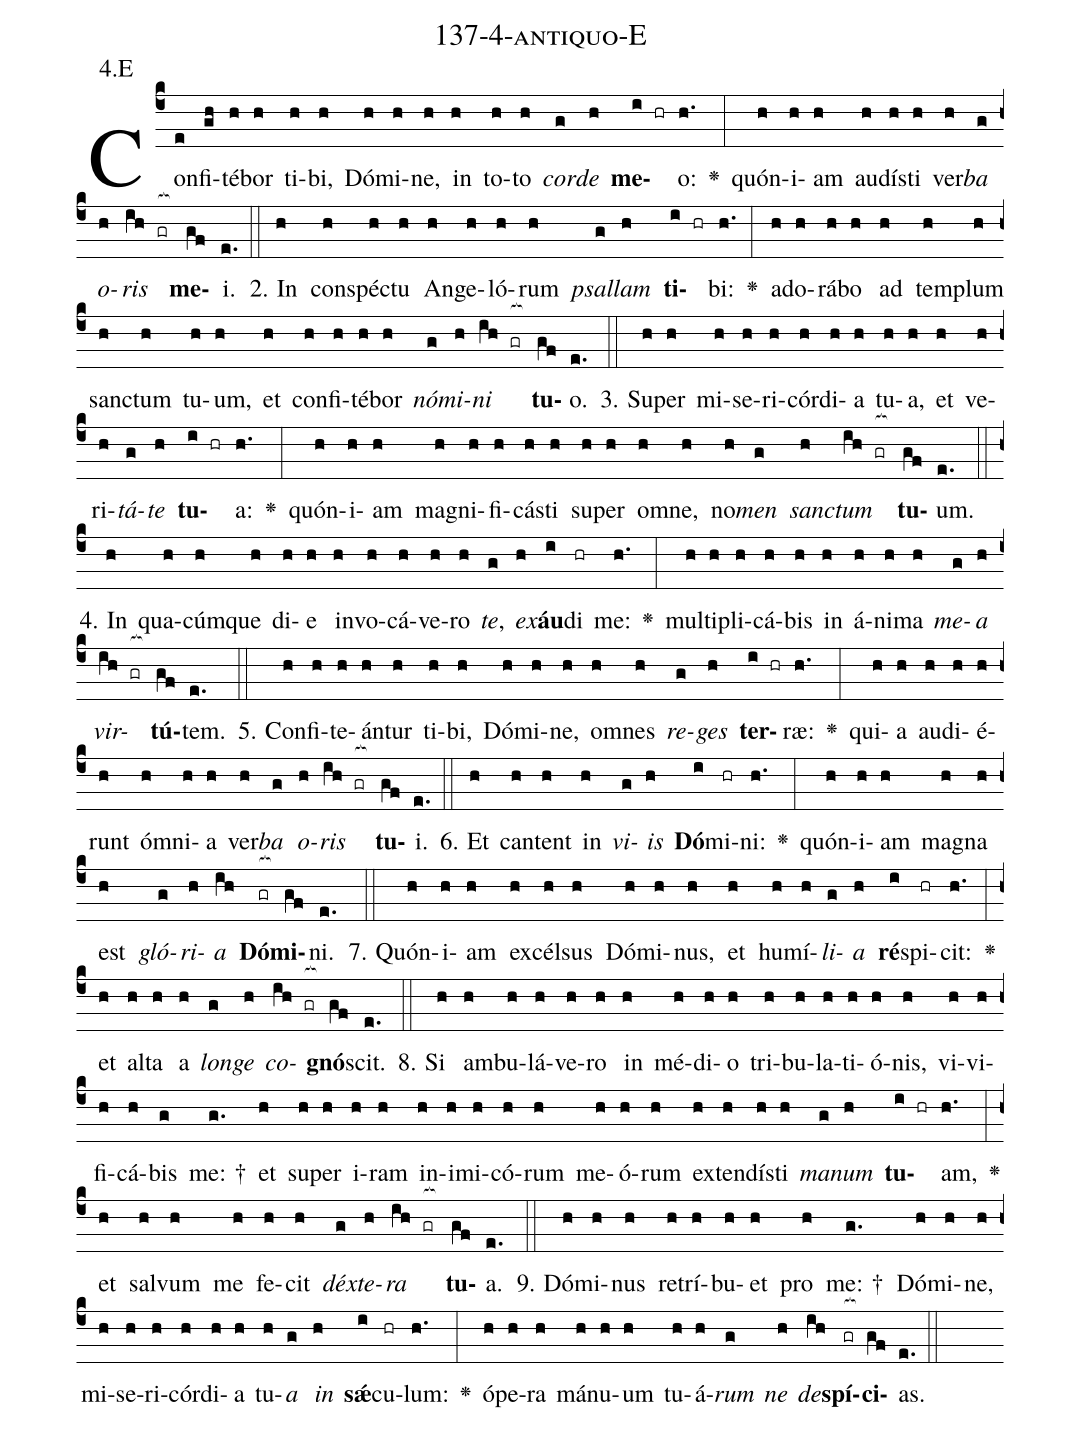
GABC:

name: 137-4-antiquo-E;
annotation: 4.E;
%%
(c4)Con(e)fi(gh)té(h)bor(h) ti(h)bi,(h) Dó(h)mi(h)ne,(h) in(h) to(h)to(h) <i>cor</i>(g)<i>de</i>(h) <b>me</b>(i hr)o:(h.) <v>\greheightstar</v>(:) quón(h)i(h)am(h) au(h)dís(h)ti(h) ver(h)<i>ba</i>(g) <i>o</i>(h)<i>ris</i>(ih gr[ocb:1{]) <b>me</b>(gf[ocb:0}])i.(e.) (::)
2. In(h) con(h)spéc(h)tu(h) An(h)ge(h)ló(h)rum(h) <i>psal</i>(g)<i>lam</i>(h) <b>ti</b>(i hr)bi:(h.) <v>\greheightstar</v>(:) ad(h)o(h)rá(h)bo(h) ad(h) tem(h)plum(h) sanc(h)tum(h) tu(h)um,(h) et(h) con(h)fi(h)té(h)bor(h) <i>nó</i>(g)<i>mi</i>(h)<i>ni</i>(ih gr[ocb:1{]) <b>tu</b>(gf[ocb:0}])o.(e.) (::)
3. Su(h)per(h) mi(h)se(h)ri(h)cór(h)di(h)a(h) tu(h)a,(h) et(h) ve(h)ri(h)<i>tá</i>(g)<i>te</i>(h) <b>tu</b>(i hr)a:(h.) <v>\greheightstar</v>(:) quón(h)i(h)am(h) ma(h)gni(h)fi(h)cás(h)ti(h) su(h)per(h) om(h)ne,(h) no(h)<i>men</i>(g) <i>sanc</i>(h)<i>tum</i>(ih gr[ocb:1{]) <b>tu</b>(gf[ocb:0}])um.(e.) (::)
4. In(h) qua(h)cúm(h)que(h) di(h)e(h) in(h)vo(h)cá(h)ve(h)ro(h) <i>te</i>,(g) <i>ex</i>(h)<b>áu</b>(i)di(hr) me:(h.) <v>\greheightstar</v>(:) mul(h)ti(h)pli(h)cá(h)bis(h) in(h) á(h)ni(h)ma(h) <i>me</i>(g)<i>a</i>(h) <i>vir</i>(ih gr[ocb:1{])<b>tú</b>(gf[ocb:0}])tem.(e.) (::)
5. Con(h)fi(h)te(h)án(h)tur(h) ti(h)bi,(h) Dó(h)mi(h)ne,(h) om(h)nes(h) <i>re</i>(g)<i>ges</i>(h) <b>ter</b>(i hr)ræ:(h.) <v>\greheightstar</v>(:) qui(h)a(h) au(h)di(h)é(h)runt(h) óm(h)ni(h)a(h) ver(h)<i>ba</i>(g) <i>o</i>(h)<i>ris</i>(ih gr[ocb:1{]) <b>tu</b>(gf[ocb:0}])i.(e.) (::)
6. Et(h) can(h)tent(h) in(h) <i>vi</i>(g)<i>is</i>(h) <b>Dó</b>(i)mi(hr)ni:(h.) <v>\greheightstar</v>(:) quón(h)i(h)am(h) ma(h)gna(h) est(h) <i>gló</i>(g)<i>ri</i>(h)<i>a</i>(ih) <b>Dó</b>(gr[ocb:1{])<b>mi</b>(gf[ocb:0}])ni.(e.) (::)
7. Quón(h)i(h)am(h) ex(h)cél(h)sus(h) Dó(h)mi(h)nus,(h) et(h) hu(h)mí(h)<i>li</i>(g)<i>a</i>(h) <b>ré</b>(i)spi(hr)cit:(h.) <v>\greheightstar</v>(:) et(h) al(h)ta(h) a(h) <i>lon</i>(g)<i>ge</i>(h) <i>co</i>(ih gr[ocb:1{])<b>gnó</b>(gf[ocb:0}])scit.(e.) (::)
8. Si(h) am(h)bu(h)lá(h)ve(h)ro(h) in(h) mé(h)di(h)o(h) tri(h)bu(h)la(h)ti(h)ó(h)nis,(h) vi(h)vi(h)fi(h)cá(h)bis(g) me: †(g.) et(h) su(h)per(h) i(h)ram(h) in(h)i(h)mi(h)có(h)rum(h) me(h)ó(h)rum(h) ex(h)ten(h)dís(h)ti(h) <i>ma</i>(g)<i>num</i>(h) <b>tu</b>(i hr)am,(h.) <v>\greheightstar</v>(:) et(h) sal(h)vum(h) me(h) fe(h)cit(h) <i>déx</i>(g)<i>te</i>(h)<i>ra</i>(ih gr[ocb:1{]) <b>tu</b>(gf[ocb:0}])a.(e.) (::)
9. Dó(h)mi(h)nus(h) re(h)trí(h)bu(h)et(h) pro(h) me: †(g.) Dó(h)mi(h)ne,(h) mi(h)se(h)ri(h)cór(h)di(h)a(h) tu(h)<i>a</i>(g) <i>in</i>(h) <b>sǽ</b>(i)cu(hr)lum:(h.) <v>\greheightstar</v>(:) ó(h)pe(h)ra(h) má(h)nu(h)um(h) tu(h)á(h)<i>rum</i>(g) <i>ne</i>(h) <i>de</i>(ih)<b>spí</b>(gr[ocb:1{])<b>ci</b>(gf[ocb:0}])as.(e.) (::)
